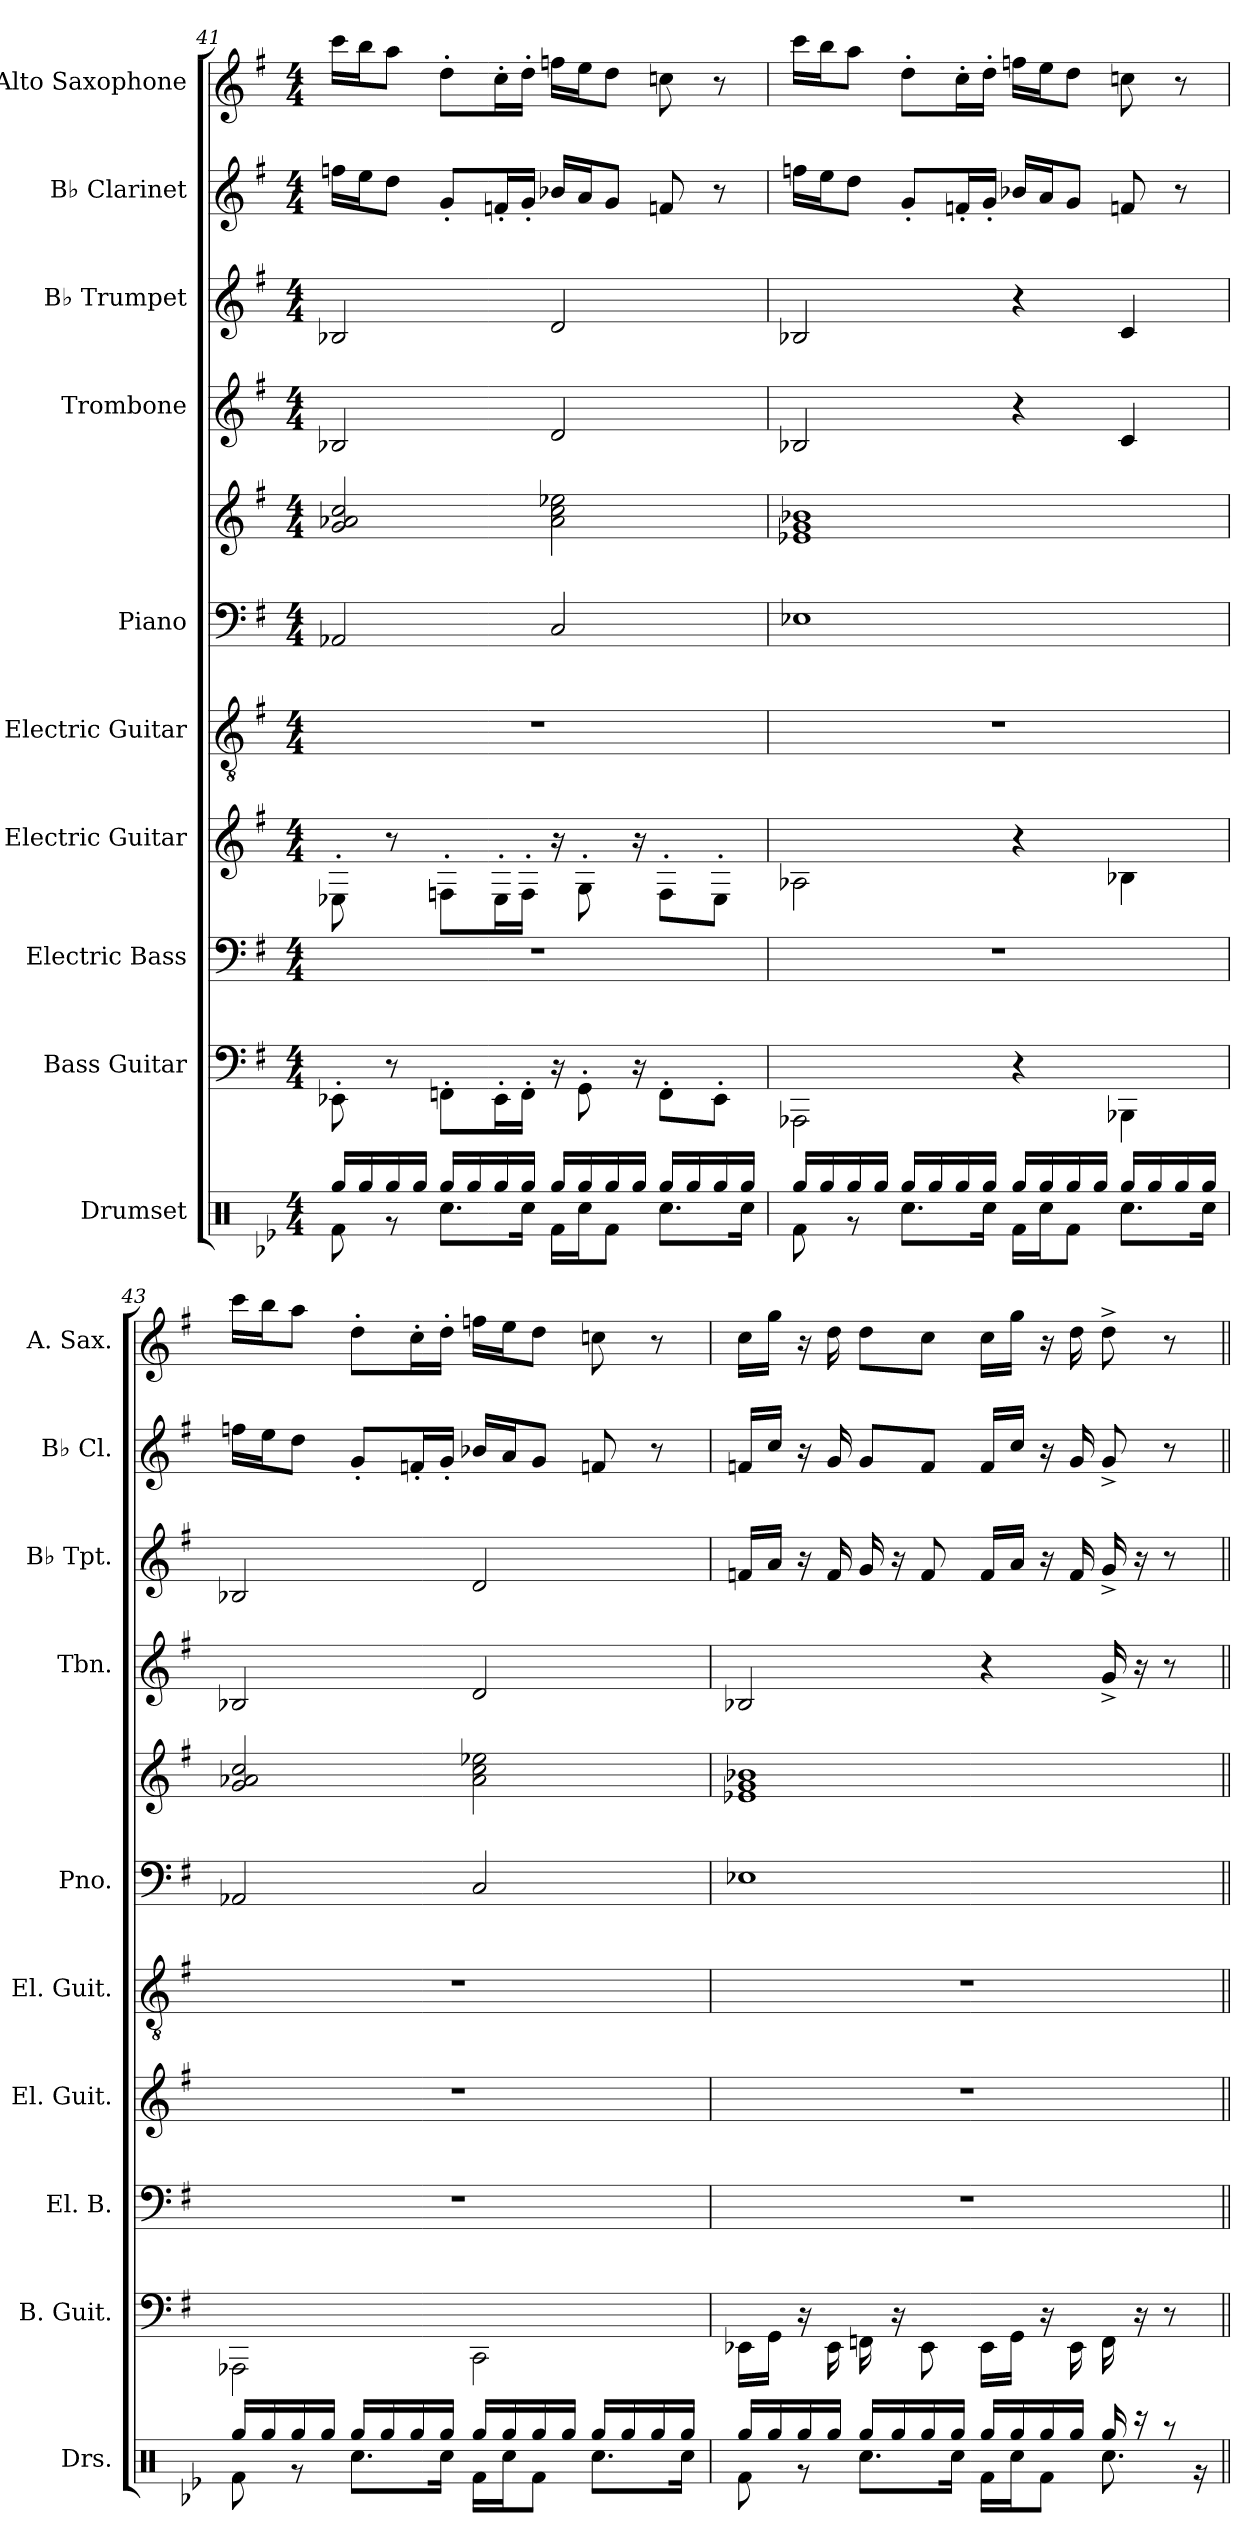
**kern	**kern	**kern	**kern	**kern	**kern	**kern	**kern	**kern	**kern	**kern
*part10	*part9	*part8	*part7	*part6	*part5	*part5	*part4	*part3	*part2	*part1
*staff11	*staff10	*staff9	*staff8	*staff7	*staff6	*staff5	*staff4	*staff3	*staff2	*staff1
*I"Drumset	*I"Bass Guitar	*I"Electric Bass	*I"Electric Guitar	*I"Electric Guitar	*I"Piano	*	*I"Trombone	*I"B♭ Trumpet	*I"B♭ Clarinet	*I"Alto Saxophone
*I'Drs.	*I'B. Guit.	*I'El. B.	*I'El. Guit.	*I'El. Guit.	*I'Pno.	*	*I'Tbn.	*I'B♭ Tpt.	*I'B♭ Cl.	*I'A. Sax.
!!LO:PB:g=z
*clefX	*	*clefF4	*	*clefGv2	*clefF4	*clefG2	*clefG2	*clefG2	*clefG2	*clefG2
*	*ITrd7c12	*ITrd7c12	*	*	*	*	*ITrd1c2	*ITrd1c2	*ITrd1c2	*ITrd5c9
*k[b-e-]	*k[f#]	*k[f#]	*k[f#]	*k[f#]	*k[f#]	*k[f#]	*k[b-]	*k[b-]	*k[b-]	*k[b-e-]
*M4/4	*M4/4	*M4/4	*M4/4	*M4/4	*M4/4	*M4/4	*M4/4	*M4/4	*M4/4	*M4/4
=41	=41	=41	=41	=41	=41	=41	=41	=41	=41	=41
*^	*	*	*	*	*	*	*	*	*	*
16Rgg/LL	8Rf\	8EEE-X'\	1r	8E-X'\	1r	2AA-X/	2g/ 2a-X/ 2cc/	2A-X/	2A-X/	16ee-X\LL	16ee-\LL
16Rgg/	.	.	.	.	.	.	.	.	.	16dd\J	16dd\J
16Rgg/	8r	8r	.	8r	.	.	.	.	.	8cc\J	8cc\J
16Rgg/JJ	.	.	.	.	.	.	.	.	.	.	.
16Rgg/LL	8.Rcc\L	8FFFn'\L	.	8Fn'\L	.	.	.	.	.	8f'/L	8f'\L
16Rgg/	.	.	.	.	.	.	.	.	.	.	.
16Rgg/	.	16EEE-'\L	.	16E-'\L	.	.	.	.	.	16e-X'/L	16e-'\L
16Rgg/JJ	16Rcc\Jk	16FFF'\JJ	.	16F'\JJ	.	.	.	.	.	16f'/JJ	16f'\JJ
16Rgg/LL	16Rf\LL	16r	.	16r	.	2C/	2a-\ 2cc\ 2ee-X\	2c/	2c/	16a-X/LL	16a-X\LL
16Rgg/	16Rcc\J	8GGG'\	.	8G'\	.	.	.	.	.	16g/J	16g\J
16Rgg/	8Rf\J	.	.	.	.	.	.	.	.	8f/J	8f\J
16Rgg/JJ	.	16r	.	16r	.	.	.	.	.	.	.
16Rgg/LL	8.Rcc\L	8FFF'\L	.	8F'\L	.	.	.	.	.	8e-X/	8e-X\
16Rgg/	.	.	.	.	.	.	.	.	.	.	.
16Rgg/	.	8EEE-'\J	.	8E-'\J	.	.	.	.	.	8r	8r
16Rgg/JJ	16Rcc\Jk	.	.	.	.	.	.	.	.	.	.
!!LO:PB:g=z
=42	=42	=42	=42	=42	=42	=42	=42	=42	=42	=42	=42
16Rgg/LL	8Rf\	2AAAA-X\	1r	2A-X\	1r	1E-X	1e-X 1g 1b-X	2A-X/	2A-X/	16ee-X\LL	16ee-\LL
16Rgg/	.	.	.	.	.	.	.	.	.	16dd\J	16dd\J
16Rgg/	8r	.	.	.	.	.	.	.	.	8cc\J	8cc\J
16Rgg/JJ	.	.	.	.	.	.	.	.	.	.	.
16Rgg/LL	8.Rcc\L	.	.	.	.	.	.	.	.	8f'/L	8f'\L
16Rgg/	.	.	.	.	.	.	.	.	.	.	.
16Rgg/	.	.	.	.	.	.	.	.	.	16e-X'/L	16e-'\L
16Rgg/JJ	16Rcc\Jk	.	.	.	.	.	.	.	.	16f'/JJ	16f'\JJ
16Rgg/LL	16Rf\LL	4r	.	4r	.	.	.	4r	4r	16a-X/LL	16a-X\LL
16Rgg/	16Rcc\J	.	.	.	.	.	.	.	.	16g/J	16g\J
16Rgg/	8Rf\J	.	.	.	.	.	.	.	.	8f/J	8f\J
16Rgg/JJ	.	.	.	.	.	.	.	.	.	.	.
16Rgg/LL	8.Rcc\L	4BBBB-X\	.	4B-X\	.	.	.	4B-/	4B-/	8e-X/	8e-X\
16Rgg/	.	.	.	.	.	.	.	.	.	.	.
16Rgg/	.	.	.	.	.	.	.	.	.	8r	8r
16Rgg/JJ	16Rcc\Jk	.	.	.	.	.	.	.	.	.	.
!!LO:PB:g=z
=43	=43	=43	=43	=43	=43	=43	=43	=43	=43	=43	=43
16Rgg/LL	8Rf\	2AAAA-X\	1r	1r	1r	2AA-X/	2g/ 2a-X/ 2cc/	2A-X/	2A-X/	16ee-X\LL	16ee-\LL
16Rgg/	.	.	.	.	.	.	.	.	.	16dd\J	16dd\J
16Rgg/	8r	.	.	.	.	.	.	.	.	8cc\J	8cc\J
16Rgg/JJ	.	.	.	.	.	.	.	.	.	.	.
16Rgg/LL	8.Rcc\L	.	.	.	.	.	.	.	.	8f'/L	8f'\L
16Rgg/	.	.	.	.	.	.	.	.	.	.	.
16Rgg/	.	.	.	.	.	.	.	.	.	16e-X'/L	16e-'\L
16Rgg/JJ	16Rcc\Jk	.	.	.	.	.	.	.	.	16f'/JJ	16f'\JJ
16Rgg/LL	16Rf\LL	2CCC\	.	.	.	2C/	2a-\ 2cc\ 2ee-X\	2c/	2c/	16a-X/LL	16a-X\LL
16Rgg/	16Rcc\J	.	.	.	.	.	.	.	.	16g/J	16g\J
16Rgg/	8Rf\J	.	.	.	.	.	.	.	.	8f/J	8f\J
16Rgg/JJ	.	.	.	.	.	.	.	.	.	.	.
16Rgg/LL	8.Rcc\L	.	.	.	.	.	.	.	.	8e-X/	8e-X\
16Rgg/	.	.	.	.	.	.	.	.	.	.	.
16Rgg/	.	.	.	.	.	.	.	.	.	8r	8r
16Rgg/JJ	16Rcc\Jk	.	.	.	.	.	.	.	.	.	.
!!LO:PB:g=z
=44	=44	=44	=44	=44	=44	=44	=44	=44	=44	=44	=44
16Rgg/LL	8Rf\	16EEE-X\LL	1r	1r	1r	1E-X	1e-X 1g 1b-X	2A-X/	16e-X/LL	16e-X/LL	16e-\LL
16Rgg/	.	16GGG\JJ	.	.	.	.	.	.	16g/JJ	16b-/JJ	16b-\JJ
16Rgg/	8r	16r	.	.	.	.	.	.	16r	16r	16r
16Rgg/JJ	.	16EEE-\	.	.	.	.	.	.	16e-/	16f/	16f\
16Rgg/LL	8.Rcc\L	16FFFn\	.	.	.	.	.	.	16f/	8f/L	8f\L
16Rgg/	.	16r	.	.	.	.	.	.	16r	.	.
16Rgg/	.	8EEE-\	.	.	.	.	.	.	8e-/	8e-/J	8e-\J
16Rgg/JJ	16Rcc\Jk	.	.	.	.	.	.	.	.	.	.
16Rgg/LL	16Rf\LL	16EEE-\LL	.	.	.	.	.	4r	16e-/LL	16e-/LL	16e-\LL
16Rgg/	16Rcc\J	16GGG\JJ	.	.	.	.	.	.	16g/JJ	16b-/JJ	16b-\JJ
16Rgg/	8Rf\J	16r	.	.	.	.	.	.	16r	16r	16r
16Rgg/JJ	.	16EEE-\	.	.	.	.	.	.	16e-/	16f/	16f\
16Rgg/	8.Rcc\	16FFF\	.	.	.	.	.	16f^/	16f^/	8f^/	8f^\
16r	.	16r	.	.	.	.	.	16r	16r	.	.
8r	.	8r	.	.	.	.	.	8r	8r	8r	8r
.	16r	.	.	.	.	.	.	.	.	.	.
*v	*v	*	*	*	*	*	*	*	*	*	*
=||	=||	=||	=||	=||	=||	=||	=||	=||	=||	=||
*-	*-	*-	*-	*-	*-	*-	*-	*-	*-	*-
